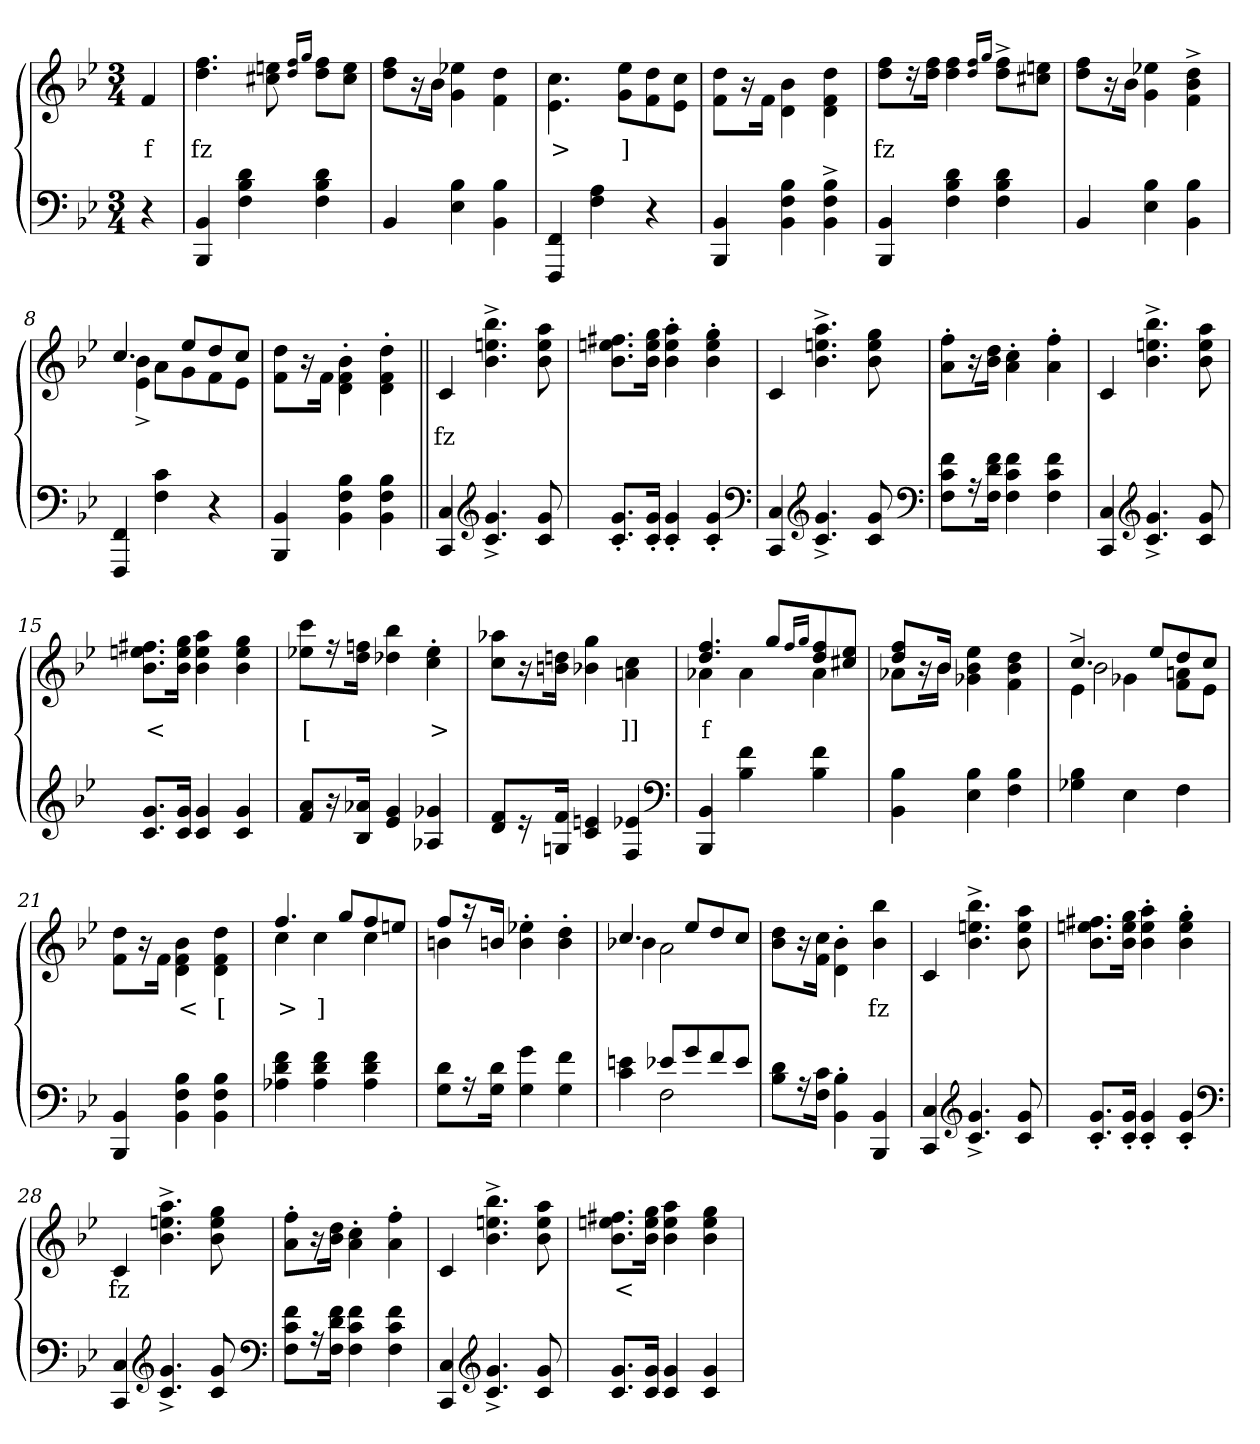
**kern	**kern	**text
*part2	*part1	*part1
*staff2	*staff1	*staff1
*clefF4	*clefG2	*
*k[b-e-]	*k[b-e-]	*
*M3/4	*M3/4	*
=1	=1	=1
4r	4f	f
=2	=2	=2
4BB- 4BBB-	4.ff 4.dd	fz
4d 4B- 4F	.	.
.	8een 8cc#X	.
.	16qqdd 16qqff/L	.
.	16qgg/J	.
4d 4B- 4F	8ff 8ddL	.
.	8ee 8cc#J	.
=3	=3	=3
4BB-	8ff 8ddL	.
.	16r	.
.	16b-Jk	.
4B- 4E-	4ee-X 4g	.
4B- 4BB-	4dd\ 4f\	.
=4	=4	=4
4FF 4FFF	4.cc\ 4.e-\	>
4A 4F	.	.
.	8ee-\ 8g\L	]
4r	8dd 8f	.
.	8cc 8e-J	.
=5	=5	=5
4BB- 4BBB-	8dd\ 8f\L	.
.	16r	.
.	16fJk	.
4B- 4F 4BB-	4b-\ 4d\	.
4B-^> 4F^> 4BB-^>	4dd\ 4f\ 4d\	.
=6	=6	=6
4BB- 4BBB-	8ff 8ddL	fz
.	16r	.
.	16ff 16ddJk	.
4d 4B- 4F	4ff 4dd	.
.	16qqdd/ 16qqffLL	.
.	16qgg/JJ	.
4d 4B- 4F	8ff^> 8dd^>L	.
.	8een 8cc#XJ	.
=7	=7	=7
4BB-	8ff 8ddL	.
.	16r	.
.	16b-Jk	.
4B- 4E-	4ee-X 4g	.
4B- 4BB-	4dd\^> 4b-\^> 4f\^>	.
=8	=8	=8
*	*^	*
4FF 4FFF	4.cc	4b-^> 4e-^>	.
4c 4F	.	8aL	.
.	8ee-L	8g	.
4r	8dd	8f	.
.	8ccJ	8e-J	.
*	*v	*v	*
=9	=9	=9
4BB- 4BBB-	8dd\ 8f\L	.
.	16r	.
.	16fJk	.
4B- 4F 4BB-	4b-\'> 4f\'> 4d\'>	.
4B- 4F 4BB-	4dd\'> 4f\'> 4d\'>	.
=10||	=10||	=10||
4C 4CC	4c	fz
*clefG2	*	*
4.g^> 4.c^>	4.bb-^> 4.een^> 4.b-^>	.
8g 8c	8aa 8ee 8b-	.
=11	=11	=11
8.g'> 8.c'>L	8.ff#X 8.een 8.b-L	.
16g'> 16c'>Jk	16gg 16ee 16b-Jk	.
4g'> 4c'>	4aa'> 4ee'> 4b-'>	.
4g'> 4c'>	4gg'> 4ee'> 4b-'>	.
*clefF4	*	*
=12	=12	=12
4C 4CC	4c	.
*clefG2	*	*
4.g^> 4.c^>	4.aa^> 4.een^> 4.b-^>	.
8g 8c	8gg 8ee 8b-	.
*clefF4	*	*
=13	=13	=13
8f 8c 8FL	8ff'> 8a'>L	.
16r	16r	.
16f 16d 16FJk	16dd 16b-Jk	.
4f 4c 4F	4cc'> 4a'>	.
4f 4c 4F	4ff'> 4a'>	.
=14	=14	=14
4C 4CC	4c	.
*clefG2	*	*
4.g^> 4.c^>	4.bb-^> 4.een^> 4.b-^>	.
8g 8c	8aa 8ee 8b-	.
=15	=15	=15
8.g 8.cL	8.ff#X 8.een 8.b-L	<
16g 16cJk	16gg 16ee 16b-Jk	.
4g 4c	4aa 4ee 4b-	.
4g 4c	4gg 4ee 4b-	.
=16	=16	=16
8a 8fL	8ccc 8ee-XL	[
16r	16r	.
16a-X 16B-Jk	16ffn 16ddJk	.
4g 4e-	4bb- 4dd-X	.
4g-X 4A-	4ee-'> 4cc'>	>
=17	=17	=17
8f 8dL	8aa-X 8ccL	.
16r	16r	.
16f 16GnJk	16ddn 16bnJk	.
4en 4c	4gg 4b-X	.
4e-X 4F	4cc 4an	]]
*clefF4	*	*
=18	=18	=18
*	*^	*
4BB- 4BBB-	4.ff 4.dd	4a-X	f
4f 4B-	.	4a-	.
.	8ggL	.	.
.	16qff/L	.	.
.	16qgg/J	.	.
4f 4B-	8ff 8dd	4a-	.
.	8ee- 8cc#XJ	.	.
=19	=19	=19	=19
4B- 4BB-	8ff 8ddL	8a-XL	.
.	16r	16ryy	.
.	16b-Jk	16b-Jk	.
4B- 4E-	2ryy	4ee- 4b- 4g-X	.
4B- 4F	.	4dd\ 4b-\ 4f\	.
=20	=20	=20	=20
*	*	*^	*
4B- 4G-X	4.cc	2b-	4e-^>\	.
4E-	.	.	4g-X\	.
.	8ee-L	.	.	.
4F	8dd	4ryy	8an\ 8fL	.
.	8ccJ	.	8e-\J	.
*	*v	*v	*v	*
=21	=21	=21
4BB- 4BBB-	8dd\ 8f\L	.
.	16r	.
.	16fJk	.
4B- 4F 4BB-	4b-\ 4f\ 4d\	<
4B- 4F 4BB-	4dd\ 4f\ 4d\	[
=22	=22	=22
*	*^	*
4f 4d 4A-X	4.ff	4cc	>
4f 4d 4A-	.	4cc	]
.	8ggL	.	.
4f 4d 4A-	8ff	4cc	.
.	8eenJ	.	.
=23	=23	=23	=23
8d 8GL	8ffL	4bn	.
16r	16r	.	.
16d 16GJk	16bnJk	.	.
4g 4G	2ryy	4ee-X'> 4b'>	.
4f 4G	.	4dd'> 4b'>	.
=24	=24	=24	=24
*^	*	*	*
4ryy	4en 4c	4.cc	4b-X	.
8e-L	2F	.	2a	.
8g	.	8ee-L	.	.
8f	.	8dd	.	.
8e-J	.	8ccJ	.	.
*v	*v	*	*	*
*	*v	*v	*
=25	=25	=25
8d 8B-L	8dd\ 8b-\L	.
16r	16r	.
16c 16FJk	16cc 16fJk	.
4B-'> 4BB-'>	4b-\'> 4d\'>	.
4BB- 4BBB-	4bb- 4b-	fz
=26	=26	=26
4C 4CC	4c	.
*clefG2	*	*
4.g^> 4.c^>	4.bb-^> 4.een^> 4.b-^>	.
8g 8c	8aa 8ee 8b-	.
=27	=27	=27
8.g'> 8.c'>L	8.ff#X 8.een 8.b-L	.
16g'> 16c'>Jk	16gg 16ee 16b-Jk	.
4g'> 4c'>	4aa'> 4ee'> 4b-'>	.
4g'> 4c'>	4gg'> 4ee'> 4b-'>	.
*clefF4	*	*
=28	=28	=28
4C 4CC	4c	fz
*clefG2	*	*
4.g^> 4.c^>	4.aa^> 4.een^> 4.b-^>	.
8g 8c	8gg 8ee 8b-	.
*clefF4	*	*
=29	=29	=29
8f 8c 8FL	8ff'> 8a'>L	.
16r	16r	.
16f 16d 16FJk	16dd 16b-Jk	.
4f 4c 4F	4cc'> 4a'>	.
4f 4c 4F	4ff'> 4a'>	.
=30	=30	=30
4C 4CC	4c	.
*clefG2	*	*
4.g^> 4.c^>	4.bb-^> 4.een^> 4.b-^>	.
8g 8c	8aa 8ee 8b-	.
=31	=31	=31
8.g 8.cL	8.ff#X 8.een 8.b-L	<
16g 16cJk	16gg 16ee 16b-Jk	.
4g 4c	4aa 4ee 4b-	.
4g 4c	4gg 4ee 4b-	.
=	=	=
*-	*-	*-
